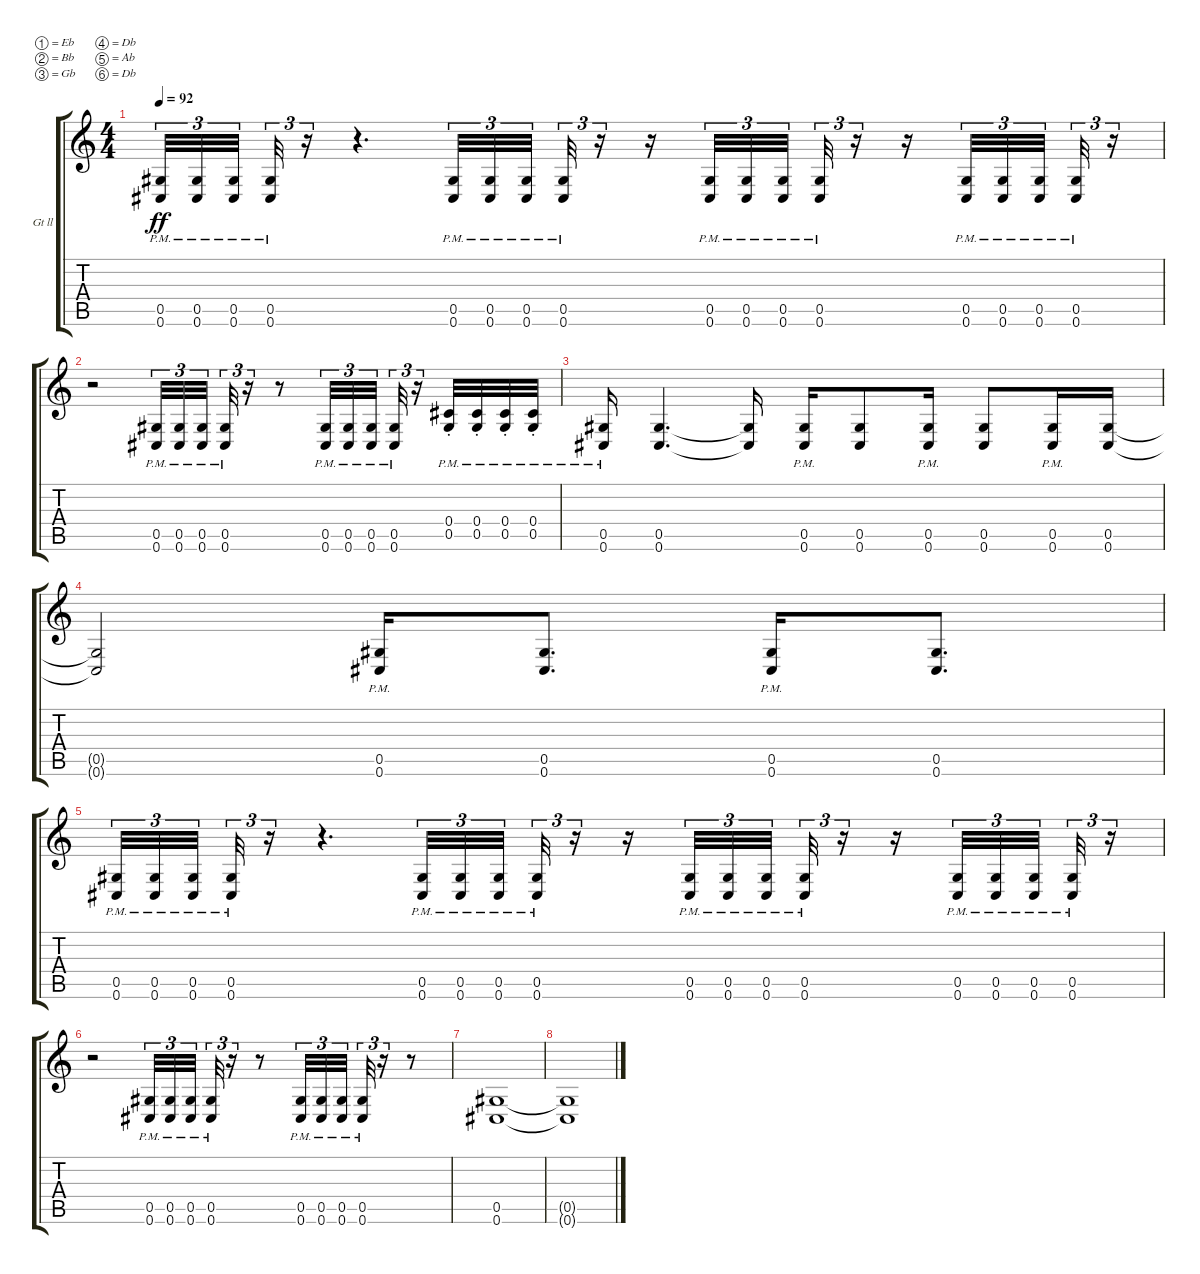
\defaultSystemsLayout 4
\bracketExtendMode groupsimilarinstruments
\firstSystemTrackNameOrientation horizontal
\otherSystemsTrackNameOrientation horizontal
\track ("Guitar ll" "Gt ll") {instrument overdrivenguitar}
\staff {score tabs}
\tuning (Eb4 Bb3 Gb3 Db3 Ab2 Db2)
\ts (4 4)
\tempo 92
\clef g2
\ks c
(0.6{pm} 0.5{pm}).32{tu (3 2) dy ff} (0.6{pm} 0.5{pm}).32{tu (3 2)} (0.6{pm} 0.5{pm}).32{tu (3 2)} (0.6{pm} 0.5{pm}).32{tu (3 2)} r.16{tu (3 2)} r.4{d} (0.6{pm} 0.5{pm}).32{tu (3 2)} (0.6{pm} 0.5{pm}).32{tu (3 2)} (0.6{pm} 0.5{pm}).32{tu (3 2)} (0.5{pm} 0.6{pm}).32{tu (3 2)} r.16{tu (3 2)} r.16 (0.6{pm} 0.5{pm}).32{tu (3 2)} (0.6{pm} 0.5{pm}).32{tu (3 2)} (0.6{pm} 0.5{pm}).32{tu (3 2)} (0.6{pm} 0.5{pm}).32{tu (3 2)} r.16{tu (3 2)} r.16 (0.6{pm} 0.5{pm}).32{tu (3 2)} (0.6{pm} 0.5{pm}).32{tu (3 2)} (0.6{pm} 0.5{pm}).32{tu (3 2)} (0.5{pm} 0.6{pm}).32{tu (3 2)} r.16{tu (3 2)} |
r.2 (0.6{pm} 0.5{pm}).32{tu (3 2)} (0.6{pm} 0.5{pm}).32{tu (3 2)} (0.6{pm} 0.5{pm}).32{tu (3 2)} (0.6{pm} 0.5{pm}).32{tu (3 2)} r.16{tu (3 2)} r.8 (0.6{pm} 0.5{pm}).32{tu (3 2)} (0.6{pm} 0.5{pm}).32{tu (3 2)} (0.6{pm} 0.5{pm}).32{tu (3 2)} (0.5{pm} 0.6{pm}).32{tu (3 2)} r.16{tu (3 2)} (0.5{pm st} 0.4{pm st}).32 (0.5{pm st} 0.4{pm st}).32 (0.5{pm st} 0.4{pm st}).32 (0.5{pm st} 0.4{pm st}).32 |
(0.6{pm} 0.5{pm}).16 (0.5 0.6).4{d} (0.5{t} 0.6{t}).16 (0.6{pm} 0.5{pm}).16 (0.5 0.6).8 (0.6{pm} 0.5{pm}).16 (0.5 0.6).8 (0.6{pm} 0.5{pm}).16 (0.5 0.6).16 |
(0.6{t} 0.5{t}).2 (0.5{pm} 0.6{pm}).16 (0.5 0.6).8{d} (0.5{pm} 0.6{pm}).16 (0.5 0.6).8{d} |
(0.6{pm} 0.5{pm}).32{tu (3 2)} (0.6{pm} 0.5{pm}).32{tu (3 2)} (0.6{pm} 0.5{pm}).32{tu (3 2)} (0.6{pm} 0.5{pm}).32{tu (3 2)} r.16{tu (3 2)} r.4{d} (0.6{pm} 0.5{pm}).32{tu (3 2)} (0.6{pm} 0.5{pm}).32{tu (3 2)} (0.6{pm} 0.5{pm}).32{tu (3 2)} (0.5{pm} 0.6{pm}).32{tu (3 2)} r.16{tu (3 2)} r.16 (0.6{pm} 0.5{pm}).32{tu (3 2)} (0.6{pm} 0.5{pm}).32{tu (3 2)} (0.6{pm} 0.5{pm}).32{tu (3 2)} (0.6{pm} 0.5{pm}).32{tu (3 2)} r.16{tu (3 2)} r.16 (0.6{pm} 0.5{pm}).32{tu (3 2)} (0.6{pm} 0.5{pm}).32{tu (3 2)} (0.6{pm} 0.5{pm}).32{tu (3 2)} (0.5{pm} 0.6{pm}).32{tu (3 2)} r.16{tu (3 2)} |
r.2 (0.6{pm} 0.5{pm}).32{tu (3 2)} (0.6{pm} 0.5{pm}).32{tu (3 2)} (0.6{pm} 0.5{pm}).32{tu (3 2)} (0.6{pm} 0.5{pm}).32{tu (3 2)} r.16{tu (3 2)} r.8 (0.6{pm} 0.5{pm}).32{tu (3 2)} (0.6{pm} 0.5{pm}).32{tu (3 2)} (0.6{pm} 0.5{pm}).32{tu (3 2)} (0.5{pm} 0.6{pm}).32{tu (3 2)} r.16{tu (3 2)} r.8 |
(0.6 0.5).1 |
(0.6{t} 0.5{t}).1
